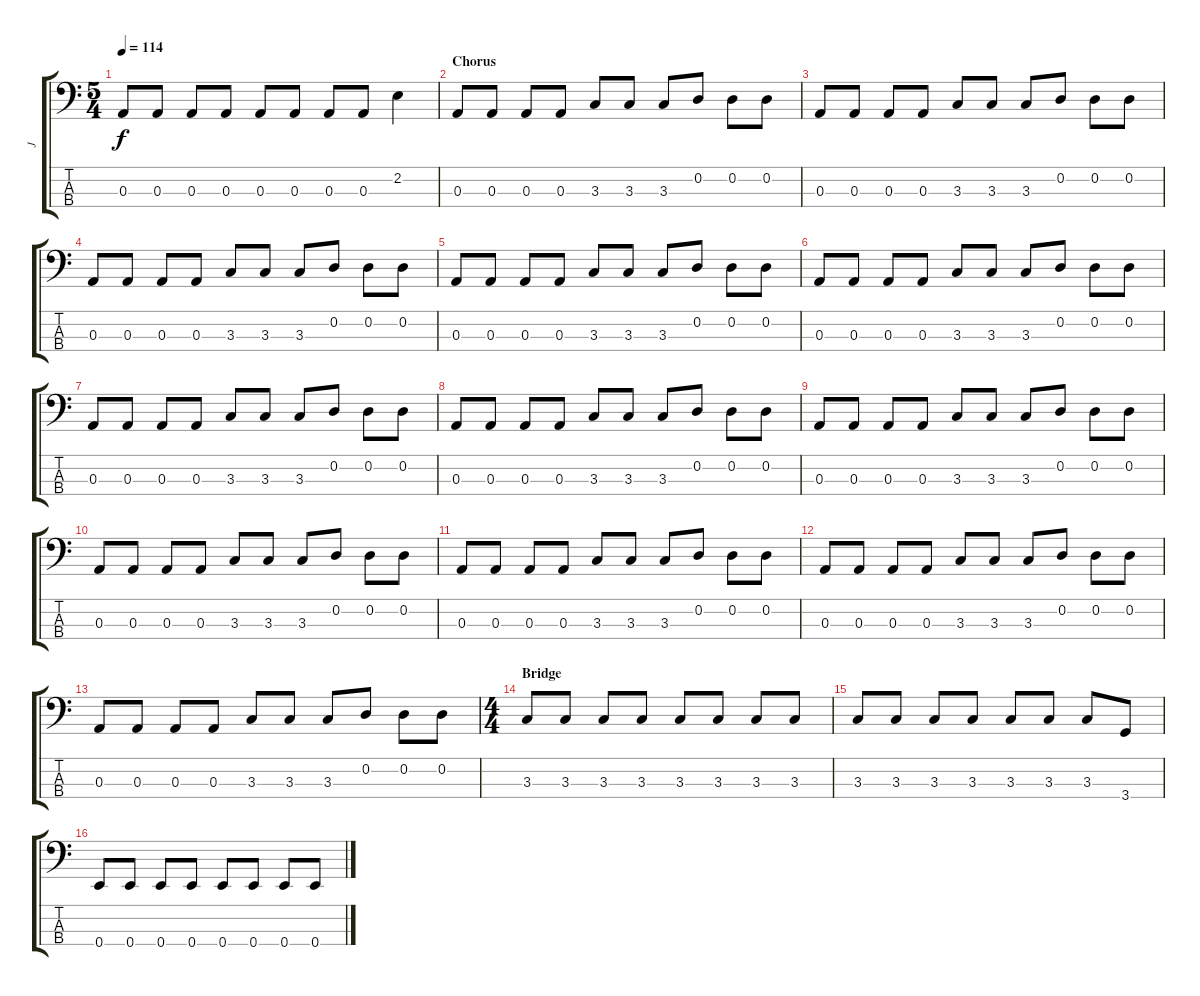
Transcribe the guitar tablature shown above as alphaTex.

\track ("J" "J") {instrument electricbasspick}
\staff {score tabs}
\tuning (G2 D2 A1 E1) {hide}
\ts (5 4)
\tempo 114
\clef f4
\ks c
0.3.8{dy f} 0.3.8 0.3.8 0.3.8 0.3.8 0.3.8 0.3.8 0.3.8 2.2.4 |
\section ("" "Chorus")
0.3.8 0.3.8 0.3.8 0.3.8 3.3.8 3.3.8 3.3.8 0.2.8 0.2.8 0.2.8 |
0.3.8 0.3.8 0.3.8 0.3.8 3.3.8 3.3.8 3.3.8 0.2.8 0.2.8 0.2.8 |
0.3.8 0.3.8 0.3.8 0.3.8 3.3.8 3.3.8 3.3.8 0.2.8 0.2.8 0.2.8 |
0.3.8 0.3.8 0.3.8 0.3.8 3.3.8 3.3.8 3.3.8 0.2.8 0.2.8 0.2.8 |
0.3.8 0.3.8 0.3.8 0.3.8 3.3.8 3.3.8 3.3.8 0.2.8 0.2.8 0.2.8 |
0.3.8 0.3.8 0.3.8 0.3.8 3.3.8 3.3.8 3.3.8 0.2.8 0.2.8 0.2.8 |
0.3.8 0.3.8 0.3.8 0.3.8 3.3.8 3.3.8 3.3.8 0.2.8 0.2.8 0.2.8 |
0.3.8 0.3.8 0.3.8 0.3.8 3.3.8 3.3.8 3.3.8 0.2.8 0.2.8 0.2.8 |
0.3.8 0.3.8 0.3.8 0.3.8 3.3.8 3.3.8 3.3.8 0.2.8 0.2.8 0.2.8 |
0.3.8 0.3.8 0.3.8 0.3.8 3.3.8 3.3.8 3.3.8 0.2.8 0.2.8 0.2.8 |
0.3.8 0.3.8 0.3.8 0.3.8 3.3.8 3.3.8 3.3.8 0.2.8 0.2.8 0.2.8 |
0.3.8 0.3.8 0.3.8 0.3.8 3.3.8 3.3.8 3.3.8 0.2.8 0.2.8 0.2.8 |
\ts (4 4)
\section ("" "Bridge")
3.3.8 3.3.8 3.3.8 3.3.8 3.3.8 3.3.8 3.3.8 3.3.8 |
3.3.8 3.3.8 3.3.8 3.3.8 3.3.8 3.3.8 3.3.8 3.4.8 |
0.4.8 0.4.8 0.4.8 0.4.8 0.4.8 0.4.8 0.4.8 0.4.8
